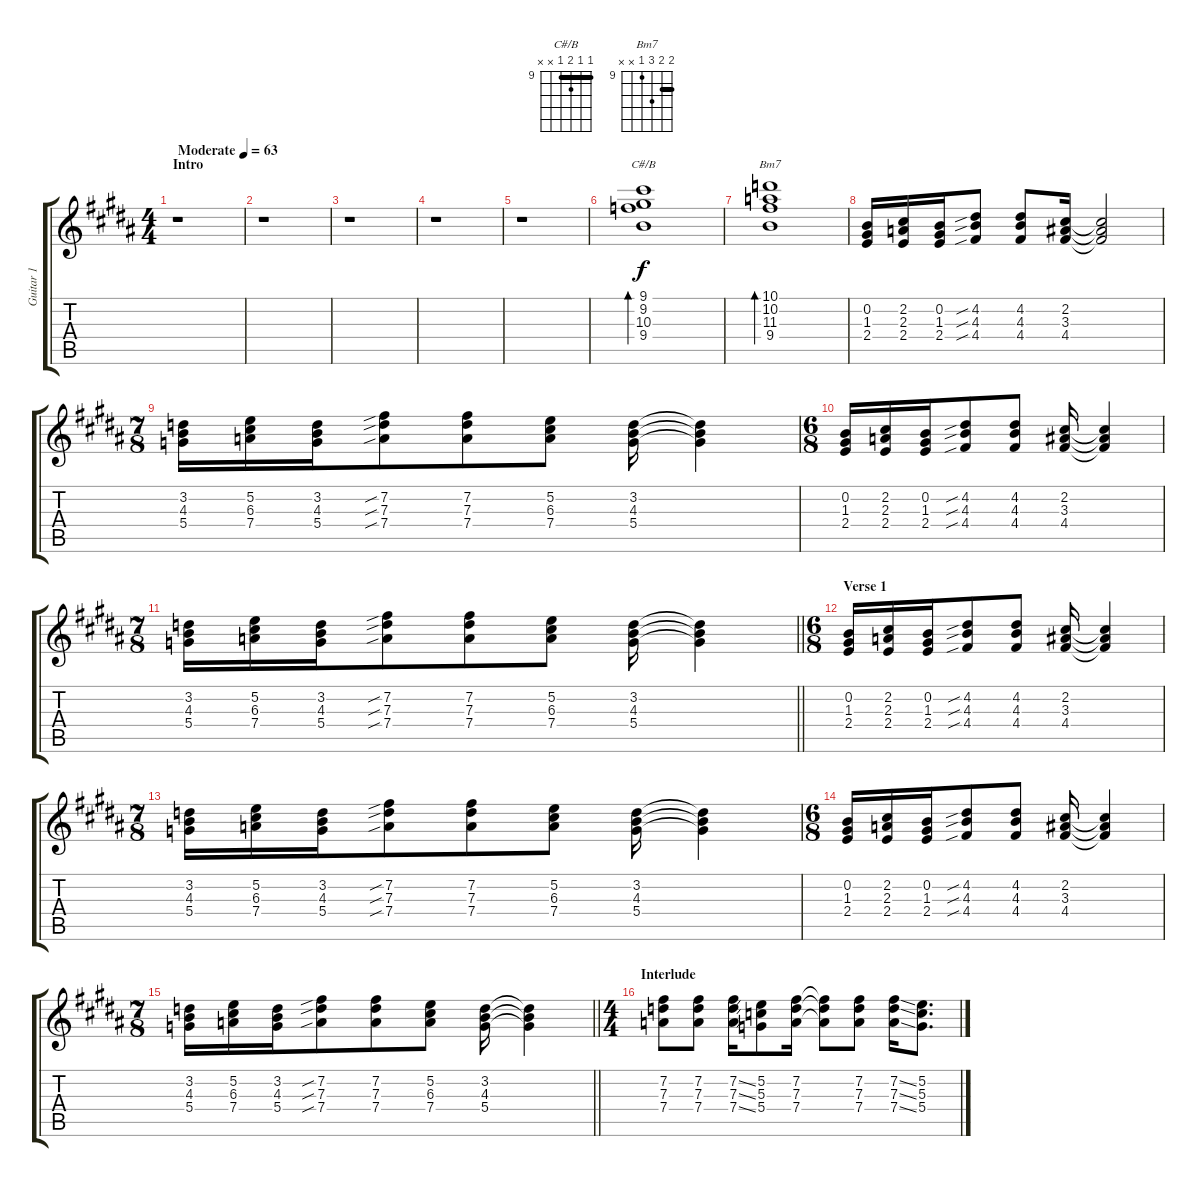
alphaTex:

\track ("Guitar 1" "Guitar 1") {instrument electricguitarclean}
\staff {score tabs}
\tuning (E4 B3 G3 D3 A2 E2) {hide}
\chord ("C#/B" 9 9 10 9 x x) {firstfret 9 barre 9}
\chord ("Bm7" 10 10 11 9 x x) {firstfret 9 barre 10}
\ts (4 4)
\section ("" "Intro")
\tempo (63 "Moderate")
\clef g2
\ks b
r.1{dy f instrument electricguitarclean} |
r.1 |
r.1 |
r.1 |
r.1 |
(9.1 9.2 10.3 9.4).1{bd 60 ch "C#/B"} |
(10.1 10.2 11.3 9.4).1{bd 60 ch "Bm7"} |
(0.2 1.3 2.4).16 (2.2 2.3 2.4).16 (0.2 1.3 2.4).16 (4.2{sib} 4.3{sib} 4.4{sib}).8 (4.2 4.3 4.4).8 (2.2 3.3 4.4).16 (2.2{t} 3.3{t} 4.4{t}).2 |
\ts (7 8)
(3.2 4.3 5.4).16 (5.2 6.3 7.4).16 (3.2 4.3 5.4).16 (7.2{sib} 7.3{sib} 7.4{sib}).8 (7.2 7.3 7.4).8 (5.2 6.3 7.4).8 (3.2 4.3 5.4).16 (3.2{t} 4.3{t} 5.4{t}).4 |
\ts (6 8)
(0.2 1.3 2.4).16 (2.2 2.3 2.4).16 (0.2 1.3 2.4).16 (4.2{sib} 4.3{sib} 4.4{sib}).8 (4.2 4.3 4.4).8 (2.2 3.3 4.4).16 (2.2{t} 3.3{t} 4.4{t}).4 |
\ts (7 8)
\barLineRight lightlight
(3.2 4.3 5.4).16 (5.2 6.3 7.4).16 (3.2 4.3 5.4).16 (7.2{sib} 7.3{sib} 7.4{sib}).8 (7.2 7.3 7.4).8 (5.2 6.3 7.4).8 (3.2 4.3 5.4).16 (3.2{t} 4.3{t} 5.4{t}).4 |
\ts (6 8)
\section ("" "Verse 1")
(0.2 1.3 2.4).16 (2.2 2.3 2.4).16 (0.2 1.3 2.4).16 (4.2{sib} 4.3{sib} 4.4{sib}).8 (4.2 4.3 4.4).8 (2.2 3.3 4.4).16 (2.2{t} 3.3{t} 4.4{t}).4 |
\ts (7 8)
(3.2 4.3 5.4).16 (5.2 6.3 7.4).16 (3.2 4.3 5.4).16 (7.2{sib} 7.3{sib} 7.4{sib}).8 (7.2 7.3 7.4).8 (5.2 6.3 7.4).8 (3.2 4.3 5.4).16 (3.2{t} 4.3{t} 5.4{t}).4 |
\ts (6 8)
(0.2 1.3 2.4).16 (2.2 2.3 2.4).16 (0.2 1.3 2.4).16 (4.2{sib} 4.3{sib} 4.4{sib}).8 (4.2 4.3 4.4).8 (2.2 3.3 4.4).16 (2.2{t} 3.3{t} 4.4{t}).4 |
\ts (7 8)
\barLineRight lightlight
(3.2 4.3 5.4).16 (5.2 6.3 7.4).16 (3.2 4.3 5.4).16 (7.2{sib} 7.3{sib} 7.4{sib}).8 (7.2 7.3 7.4).8 (5.2 6.3 7.4).8 (3.2 4.3 5.4).16 (3.2{t} 4.3{t} 5.4{t}).4 |
\ts (4 4)
\section ("" "Interlude")
(7.2 7.3 7.4).8 (7.2 7.3 7.4).8 (7.2{ss} 7.3{ss} 7.4{ss}).16 (5.2 5.3 5.4).8 (7.2 7.3 7.4).16 (7.2{t} 7.3{t} 7.4{t}).8 (7.2 7.3 7.4).8 (7.2{ss} 7.3{ss} 7.4{ss}).16 (5.2 5.3 5.4).8{d}
